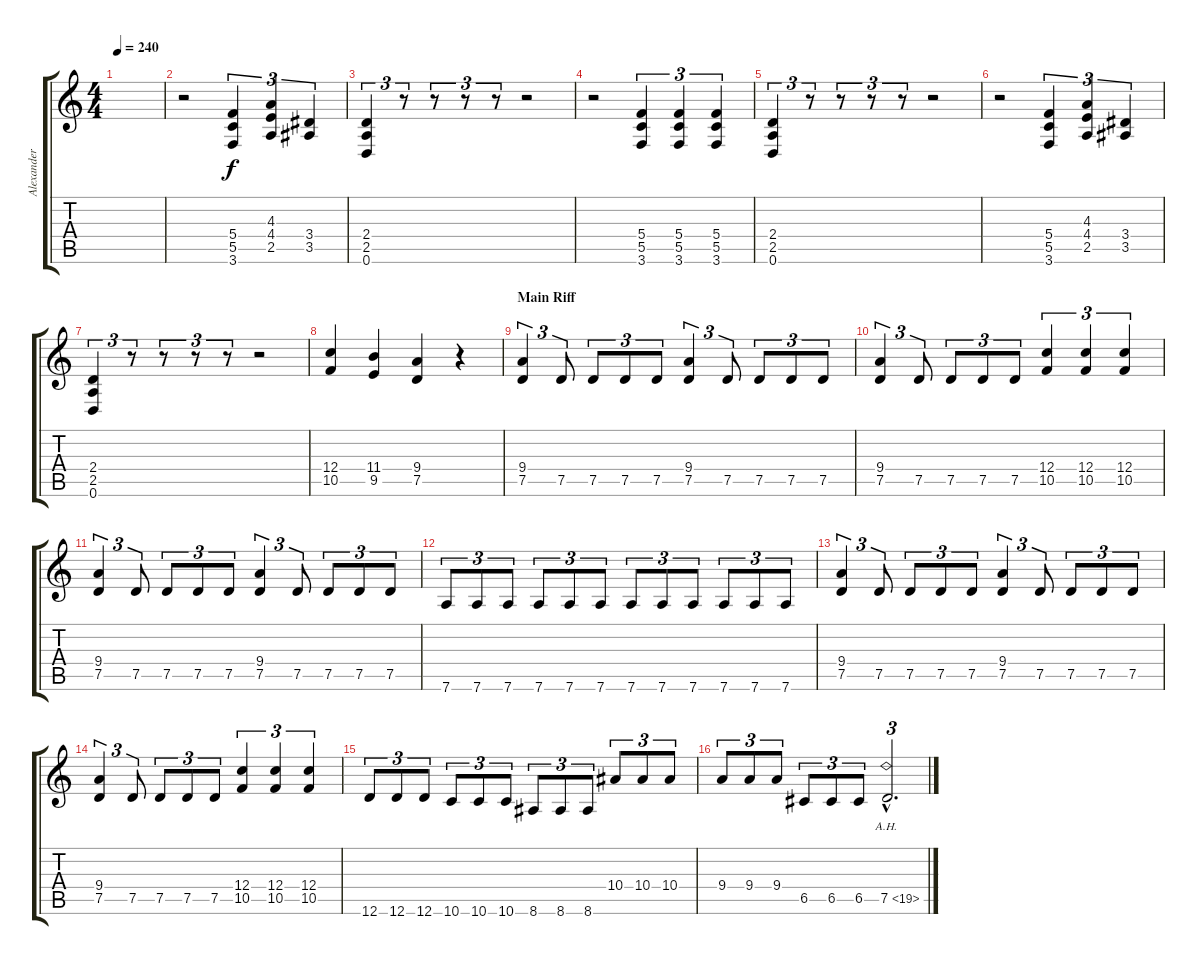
\track ("Alexander Kuoppala" "Alexander ") {instrument distortionguitar}
\staff {score tabs}
\tuning (D4 A3 F3 C3 G2 D2) {hide}
\ts (4 4)
\tempo 240
\clef g2
\ks c
|
r.2 (5.4 5.5 3.6).4{tu (3 2)} (4.3 4.4 2.5).4{tu (3 2)} (3.4 3.5).4{tu (3 2)} |
(2.4 2.5 0.6).4{tu (3 2)} r.8{tu (3 2)} r.8{tu (3 2)} r.8{tu (3 2)} r.8{tu (3 2)} r.2 |
r.2 (5.4 5.5 3.6).4{tu (3 2)} (5.4 5.5 3.6).4{tu (3 2)} (5.4 5.5 3.6).4{tu (3 2)} |
(2.4 2.5 0.6).4{tu (3 2)} r.8{tu (3 2)} r.8{tu (3 2)} r.8{tu (3 2)} r.8{tu (3 2)} r.2 |
r.2 (5.4 5.5 3.6).4{tu (3 2)} (4.3 4.4 2.5).4{tu (3 2)} (3.4 3.5).4{tu (3 2)} |
(2.4 2.5 0.6).4{tu (3 2)} r.8{tu (3 2)} r.8{tu (3 2)} r.8{tu (3 2)} r.8{tu (3 2)} r.2 |
(12.4 10.5).4 (11.4 9.5).4 (9.4 7.5).4 r.4 |
\section ("" "Main Riff")
(9.4 7.5).4{tu (3 2)} 7.5.8{tu (3 2)} 7.5.8{tu (3 2)} 7.5.8{tu (3 2)} 7.5.8{tu (3 2)} (9.4 7.5).4{tu (3 2)} 7.5.8{tu (3 2)} 7.5.8{tu (3 2)} 7.5.8{tu (3 2)} 7.5.8{tu (3 2)} |
(9.4 7.5).4{tu (3 2)} 7.5.8{tu (3 2)} 7.5.8{tu (3 2)} 7.5.8{tu (3 2)} 7.5.8{tu (3 2)} (12.4 10.5).4{tu (3 2)} (12.4 10.5).4{tu (3 2)} (12.4 10.5).4{tu (3 2)} |
(9.4 7.5).4{tu (3 2)} 7.5.8{tu (3 2)} 7.5.8{tu (3 2)} 7.5.8{tu (3 2)} 7.5.8{tu (3 2)} (9.4 7.5).4{tu (3 2)} 7.5.8{tu (3 2)} 7.5.8{tu (3 2)} 7.5.8{tu (3 2)} 7.5.8{tu (3 2)} |
7.6.8{tu (3 2)} 7.6.8{tu (3 2)} 7.6.8{tu (3 2)} 7.6.8{tu (3 2)} 7.6.8{tu (3 2)} 7.6.8{tu (3 2)} 7.6.8{tu (3 2)} 7.6.8{tu (3 2)} 7.6.8{tu (3 2)} 7.6.8{tu (3 2)} 7.6.8{tu (3 2)} 7.6.8{tu (3 2)} |
(9.4 7.5).4{tu (3 2)} 7.5.8{tu (3 2)} 7.5.8{tu (3 2)} 7.5.8{tu (3 2)} 7.5.8{tu (3 2)} (9.4 7.5).4{tu (3 2)} 7.5.8{tu (3 2)} 7.5.8{tu (3 2)} 7.5.8{tu (3 2)} 7.5.8{tu (3 2)} |
(9.4 7.5).4{tu (3 2)} 7.5.8{tu (3 2)} 7.5.8{tu (3 2)} 7.5.8{tu (3 2)} 7.5.8{tu (3 2)} (12.4 10.5).4{tu (3 2)} (12.4 10.5).4{tu (3 2)} (12.4 10.5).4{tu (3 2)} |
12.6.8{tu (3 2)} 12.6.8{tu (3 2)} 12.6.8{tu (3 2)} 10.6.8{tu (3 2)} 10.6.8{tu (3 2)} 10.6.8{tu (3 2)} 8.6.8{tu (3 2)} 8.6.8{tu (3 2)} 8.6.8{tu (3 2)} 10.4.8{tu (3 2)} 10.4.8{tu (3 2)} 10.4.8{tu (3 2)} |
9.4.8{tu (3 2)} 9.4.8{tu (3 2)} 9.4.8{tu (3 2)} 6.5.8{tu (3 2)} 6.5.8{tu (3 2)} 6.5.8{tu (3 2)} 7.5{ah 12 hac}.2{d tu (3 2)}
